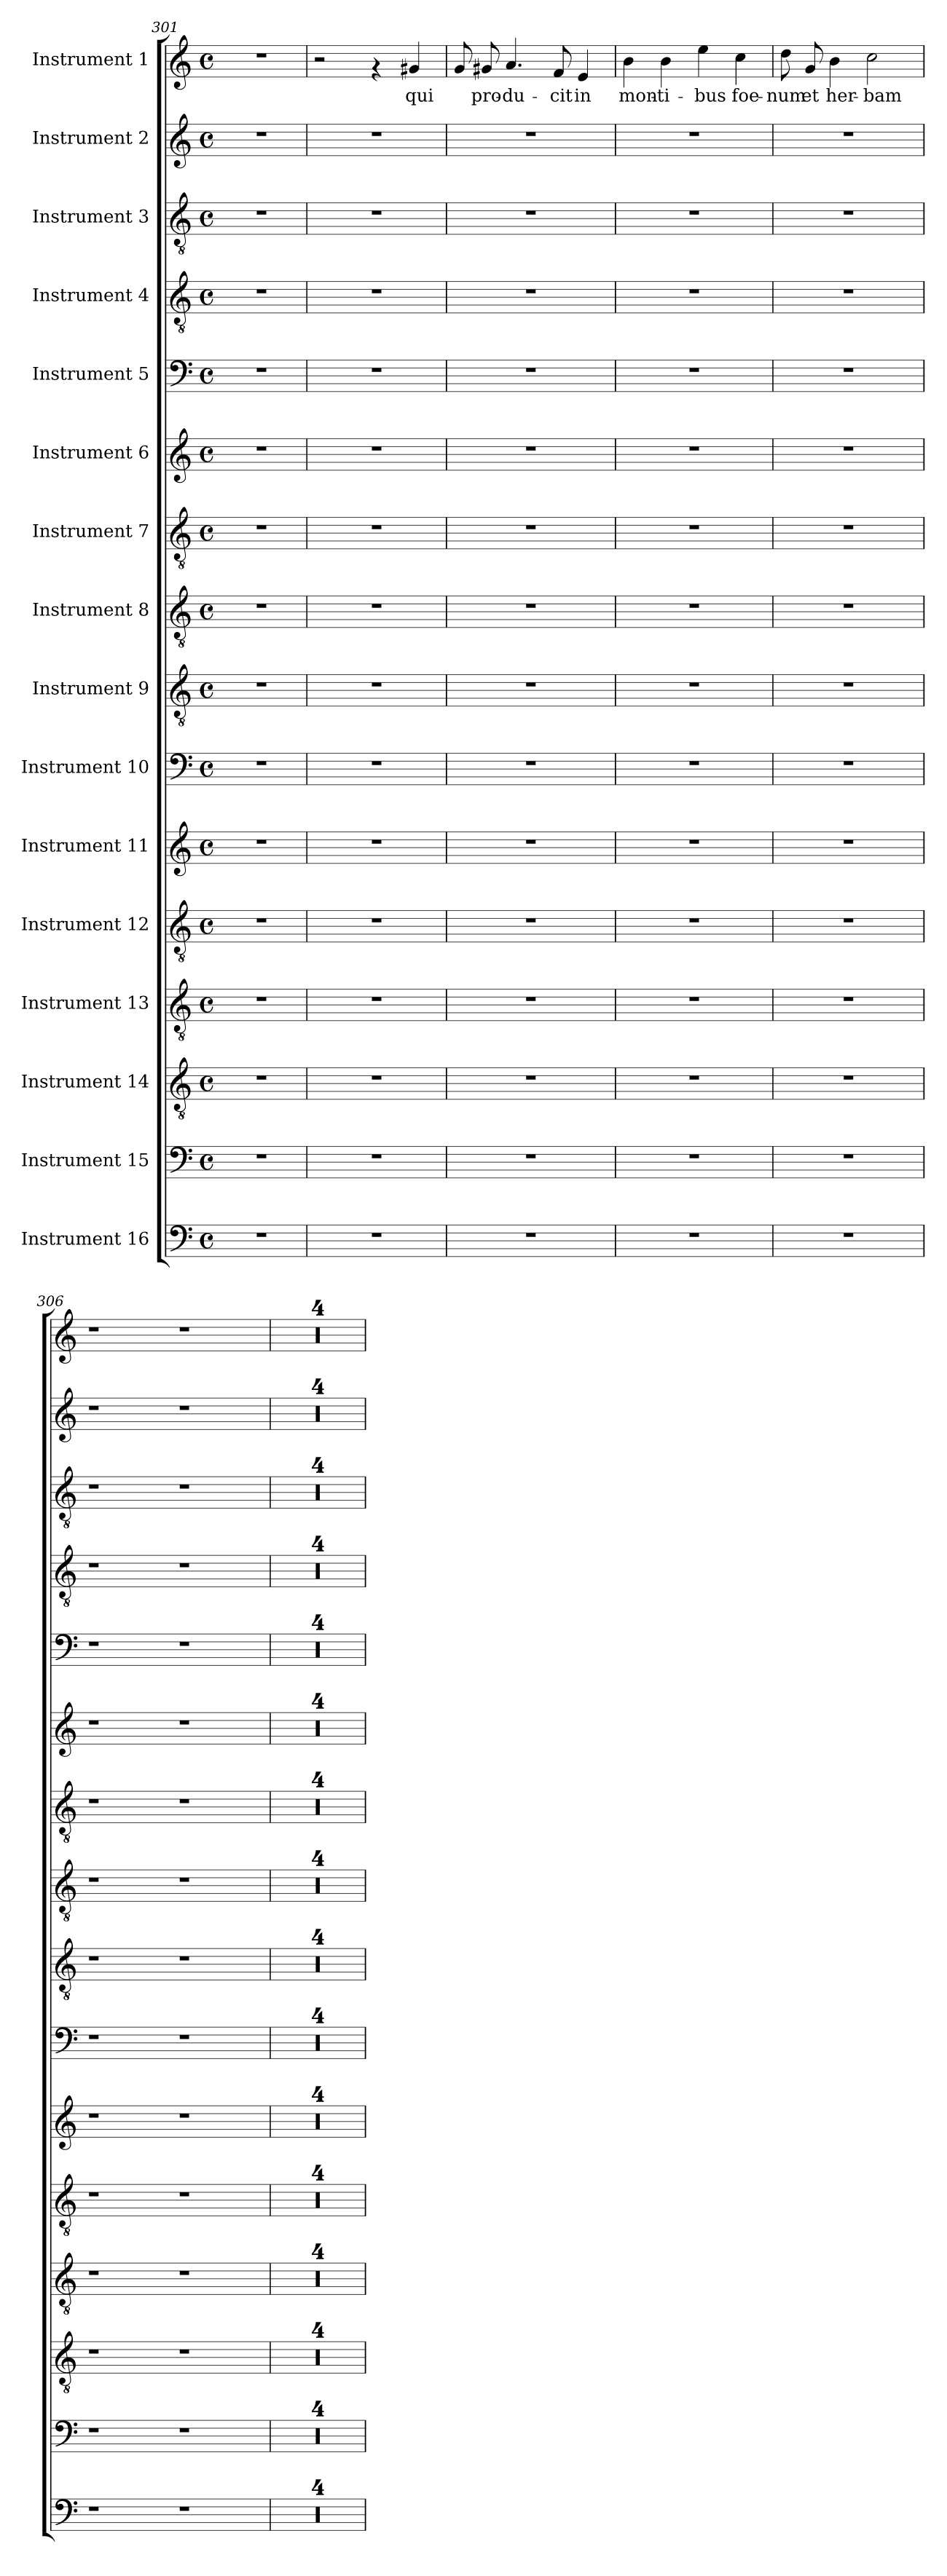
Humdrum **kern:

**kern	**kern	**kern	**kern	**kern	**kern	**kern	**kern	**kern	**kern	**kern	**kern	**kern	**kern	**kern	**kern	**text
*part16	*part15	*part14	*part13	*part12	*part11	*part10	*part9	*part8	*part7	*part6	*part5	*part4	*part3	*part2	*part1	*part1
*staff16	*staff15	*staff14	*staff13	*staff12	*staff11	*staff10	*staff9	*staff8	*staff7	*staff6	*staff5	*staff4	*staff3	*staff2	*staff1	*staff1
*I"Instrument 16	*I"Instrument 15	*I"Instrument 14	*I"Instrument 13	*I"Instrument 12	*I"Instrument 11	*I"Instrument 10	*I"Instrument 9	*I"Instrument 8	*I"Instrument 7	*I"Instrument 6	*I"Instrument 5	*I"Instrument 4	*I"Instrument 3	*I"Instrument 2	*I"Instrument 1	*
*clefF4	*clefF4	*clefGv2	*clefGv2	*clefGv2	*clefG2	*clefF4	*clefGv2	*clefGv2	*clefGv2	*clefG2	*clefF4	*clefGv2	*clefGv2	*clefG2	*clefG2	*
*k[]	*k[]	*k[]	*k[]	*k[]	*k[]	*k[]	*k[]	*k[]	*k[]	*k[]	*k[]	*k[]	*k[]	*k[]	*k[]	*
*C:	*C:	*C:	*C:	*C:	*C:	*C:	*C:	*C:	*C:	*C:	*C:	*C:	*C:	*C:	*C:	*
*M4/4	*M4/4	*M4/4	*M4/4	*M4/4	*M4/4	*M4/4	*M4/4	*M4/4	*M4/4	*M4/4	*M4/4	*M4/4	*M4/4	*M4/4	*M4/4	*
*met(c)	*met(c)	*met(c)	*met(c)	*met(c)	*met(c)	*met(c)	*met(c)	*met(c)	*met(c)	*met(c)	*met(c)	*met(c)	*met(c)	*met(c)	*met(c)	*
=301	=301	=301	=301	=301	=301	=301	=301	=301	=301	=301	=301	=301	=301	=301	=301	=301
1r	1r	1r	1r	1r	1r	1r	1r	1r	1r	1r	1r	1r	1r	1r	1r	.
!!LO:LB:g=z
=302	=302	=302	=302	=302	=302	=302	=302	=302	=302	=302	=302	=302	=302	=302	=302	=302
1r	1r	1r	1r	1r	1r	1r	1r	1r	1r	1r	1r	1r	1r	1r	2r	.
.	.	.	.	.	.	.	.	.	.	.	.	.	.	.	4rf	.
!	!	!	!	!	!	!	!	!	!	!	!	!	!	!	!	!LO:LY:b:cj
.	.	.	.	.	.	.	.	.	.	.	.	.	.	.	4g#X/	qui
=303	=303	=303	=303	=303	=303	=303	=303	=303	=303	=303	=303	=303	=303	=303	=303	=303
!	!	!	!	!	!	!	!	!	!	!	!	!	!	!	!	!LO:LY:b:cj
1r	1r	1r	1r	1r	1r	1r	1r	1r	1r	1r	1r	1r	1r	1r	8g/	.
!	!	!	!	!	!	!	!	!	!	!	!	!	!	!	!	!LO:LY:b:cj
.	.	.	.	.	.	.	.	.	.	.	.	.	.	.	8g#X/	pro-
!	!	!	!	!	!	!	!	!	!	!	!	!	!	!	!	!LO:LY:b:cj
.	.	.	.	.	.	.	.	.	.	.	.	.	.	.	4.a/	-du-
!	!	!	!	!	!	!	!	!	!	!	!	!	!	!	!	!LO:LY:b:cj
.	.	.	.	.	.	.	.	.	.	.	.	.	.	.	8f/	-cit
!	!	!	!	!	!	!	!	!	!	!	!	!	!	!	!	!LO:LY:b:cj
.	.	.	.	.	.	.	.	.	.	.	.	.	.	.	4e/	in
=304	=304	=304	=304	=304	=304	=304	=304	=304	=304	=304	=304	=304	=304	=304	=304	=304
!	!	!	!	!	!	!	!	!	!	!	!	!	!	!	!	!LO:LY:b:cj
1r	1r	1r	1r	1r	1r	1r	1r	1r	1r	1r	1r	1r	1r	1r	4b\	mon-
!	!	!	!	!	!	!	!	!	!	!	!	!	!	!	!	!LO:LY:b:cj
.	.	.	.	.	.	.	.	.	.	.	.	.	.	.	4b\	-ti-
!	!	!	!	!	!	!	!	!	!	!	!	!	!	!	!	!LO:LY:b:cj
.	.	.	.	.	.	.	.	.	.	.	.	.	.	.	4ee\	-bus
!	!	!	!	!	!	!	!	!	!	!	!	!	!	!	!	!LO:LY:b:cj
.	.	.	.	.	.	.	.	.	.	.	.	.	.	.	4cc\	foe-
=305	=305	=305	=305	=305	=305	=305	=305	=305	=305	=305	=305	=305	=305	=305	=305	=305
!	!	!	!	!	!	!	!	!	!	!	!	!	!	!	!	!LO:LY:b:cj
1r	1r	1r	1r	1r	1r	1r	1r	1r	1r	1r	1r	1r	1r	1r	8dd\	-num
!	!	!	!	!	!	!	!	!	!	!	!	!	!	!	!	!LO:LY:b:cj
.	.	.	.	.	.	.	.	.	.	.	.	.	.	.	8g/	et
!	!	!	!	!	!	!	!	!	!	!	!	!	!	!	!	!LO:LY:b:cj
.	.	.	.	.	.	.	.	.	.	.	.	.	.	.	4b\	her-
!	!	!	!	!	!	!	!	!	!	!	!	!	!	!	!	!LO:LY:b:cj
.	.	.	.	.	.	.	.	.	.	.	.	.	.	.	2cc\	-bam
=306	=306	=306	=306	=306	=306	=306	=306	=306	=306	=306	=306	=306	=306	=306	=306	=306
1r	1r	1r	1r	1r	1r	1r	1r	1r	1r	1r	1r	1r	1r	1r	1r	.
1r	1r	1r	1r	1r	1r	1r	1r	1r	1r	1r	1r	1r	1r	1r	1r	.
=307	=307	=307	=307	=307	=307	=307	=307	=307	=307	=307	=307	=307	=307	=307	=307	=307
1r	1r	1r	1r	1r	1r	1r	1r	1r	1r	1r	1r	1r	1r	1r	1r	.
=308	=308	=308	=308	=308	=308	=308	=308	=308	=308	=308	=308	=308	=308	=308	=308	=308
1r	1r	1r	1r	1r	1r	1r	1r	1r	1r	1r	1r	1r	1r	1r	1r	.
=309	=309	=309	=309	=309	=309	=309	=309	=309	=309	=309	=309	=309	=309	=309	=309	=309
1r	1r	1r	1r	1r	1r	1r	1r	1r	1r	1r	1r	1r	1r	1r	1r	.
=310	=310	=310	=310	=310	=310	=310	=310	=310	=310	=310	=310	=310	=310	=310	=310	=310
1r	1r	1r	1r	1r	1r	1r	1r	1r	1r	1r	1r	1r	1r	1r	1r	.
=	=	=	=	=	=	=	=	=	=	=	=	=	=	=	=	=
*-	*-	*-	*-	*-	*-	*-	*-	*-	*-	*-	*-	*-	*-	*-	*-	*-
